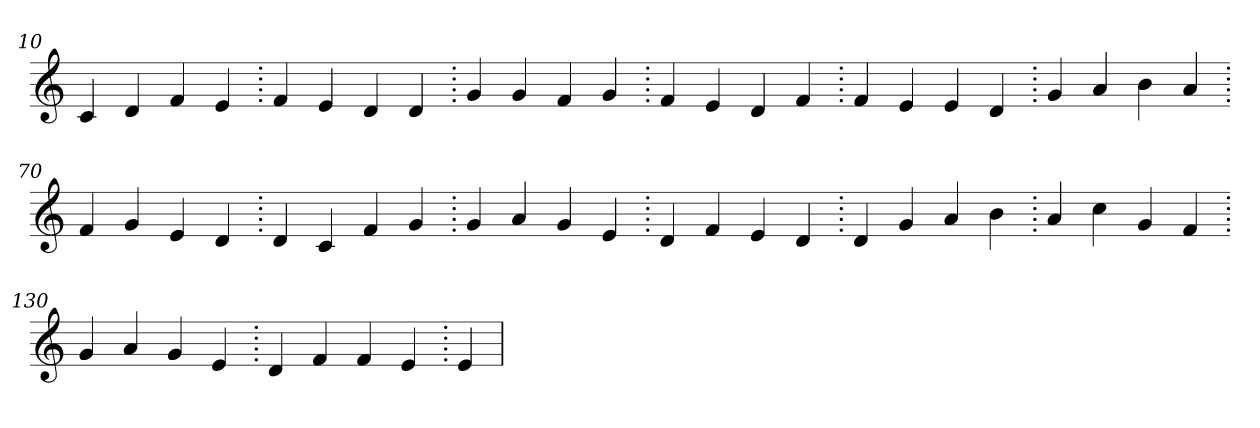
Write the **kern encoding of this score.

**kern
*part1
*staff1
*clefG2
=10.
4c
4d
4f
4e
=20.
4f
4e
4d
4d
=30.
4g
4g
4f
4g
=40.
4f
4e
4d
4f
=50.
4f
4e
4e
4d
=60.
4g
4a
4b
4a
=70.
4f
4g
4e
4d
=80.
4d
4c
4f
4g
=90.
4g
4a
4g
4e
=100.
4d
4f
4e
4d
=110.
4d
4g
4a
4b
=120.
4a
4cc
4g
4f
=130.
4g
4a
4g
4e
=140.
4d
4f
4f
4e
=150.
4e
=
*-
